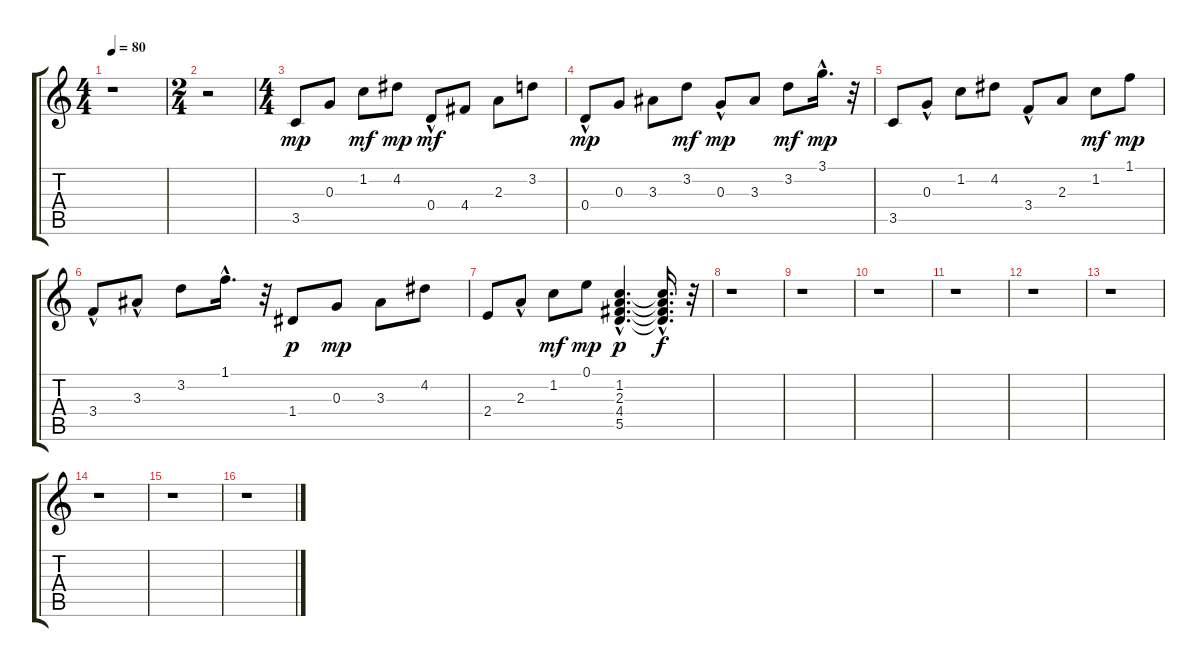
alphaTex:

\track "" {instrument electricbassfinger}
\staff {score tabs}
\tuning (E4 B3 G3 D3 A2 E2) {hide}
\ts (4 4)
\tempo 80
\clef g2
\ks c
r.1{dy mp} |
\ts (2 4)
r.2 |
\ts (4 4)
3.5.8 0.3.8 1.2.8{dy mf} 4.2.8{dy mp} 0.4{hac}.8{dy mf} 4.4.8 2.3.8 3.2.8 |
0.4{hac}.8{dy mp} 0.3.8 3.3.8 3.2.8{dy mf} 0.3{hac}.8{dy mp} 3.3.8 3.2.8{dy mf} 3.1{hac}.16{d dy mp} r.32 |
3.5.8 0.3{hac}.8 1.2.8 4.2.8 3.4{hac}.8 2.3.8 1.2.8{dy mf} 1.1.8{dy mp} |
3.4{hac}.8 3.3{hac}.8 3.2.8 1.1{hac}.16{d} r.32 1.4.8{dy p} 0.3.8{dy mp} 3.3.8 4.2.8 |
2.4.8 2.3{hac}.8 1.2.8{dy mf} 0.1.8{dy mp} (1.2{hac} 2.3{hac} 4.4{hac} 5.5{hac}).4{d dy p} (1.2{hac t} 2.3{hac t} 4.4{hac t} 5.5{hac t}).16{d dy f} r.32 |
r.1 |
r.1 |
r.1 |
r.1 |
r.1 |
r.1 |
r.1 |
r.1 |
r.1
